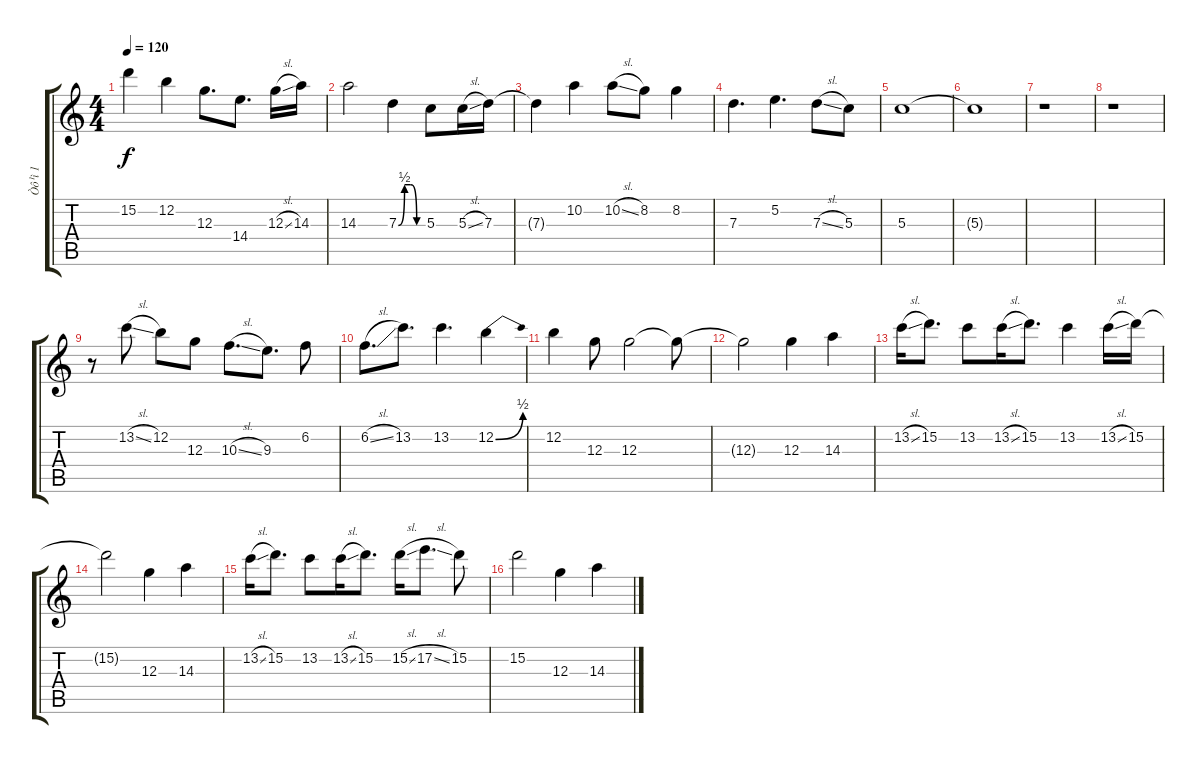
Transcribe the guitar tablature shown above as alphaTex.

\track ("Òô¹ì 1" "Òô¹ì 1") {instrument overdrivenguitar}
\staff {score tabs}
\tuning (E4 B3 G3 D3 A2 E2) {hide}
\ts (4 4)
\tempo 120
\clef g2
\ks c
15.2.4{dy f} 12.2.4 12.3.8{d} 14.4.8{d} 12.3{sl}.16 14.3.16 |
14.3.2 7.3{be (custom 0 0 15 2 30 2 45 0 60 0)}.4 5.3.8 5.3{sl}.16 7.3.16 |
7.3{t}.4 10.2.4 10.2{sl}.8 8.2.8 8.2.4 |
7.3.4{d} 5.2.4{d} 7.3{sl}.8 5.3.8 |
5.3.1 |
5.3{t}.1 |
r.1 |
r.1 |
r.8 13.2{sl}.8 12.2.8 12.3.8 10.3{sl}.8{d} 9.3.8{d} 6.2.8 |
6.2{sl}.8{d} 13.2.8{d} 13.2.4{d} 12.2{be (bend 0 0 60 2)}.4 |
12.2.4 12.3.8 12.3.2 12.3{t}.8 |
12.3{t}.2 12.3.4 14.3.4 |
13.2{sl}.16 15.2.8{d} 13.2.8 13.2{sl}.16 15.2.8{d} 13.2.4 13.2{sl}.16 15.2.16 |
15.2{t}.2 12.3.4 14.3.4 |
13.2{sl}.16 15.2.8{d} 13.2.8 13.2{sl}.16 15.2.8{d} 15.2{sl}.16 17.2{sl}.8{d} 15.2.8 |
15.2.2 12.3.4 14.3.4
